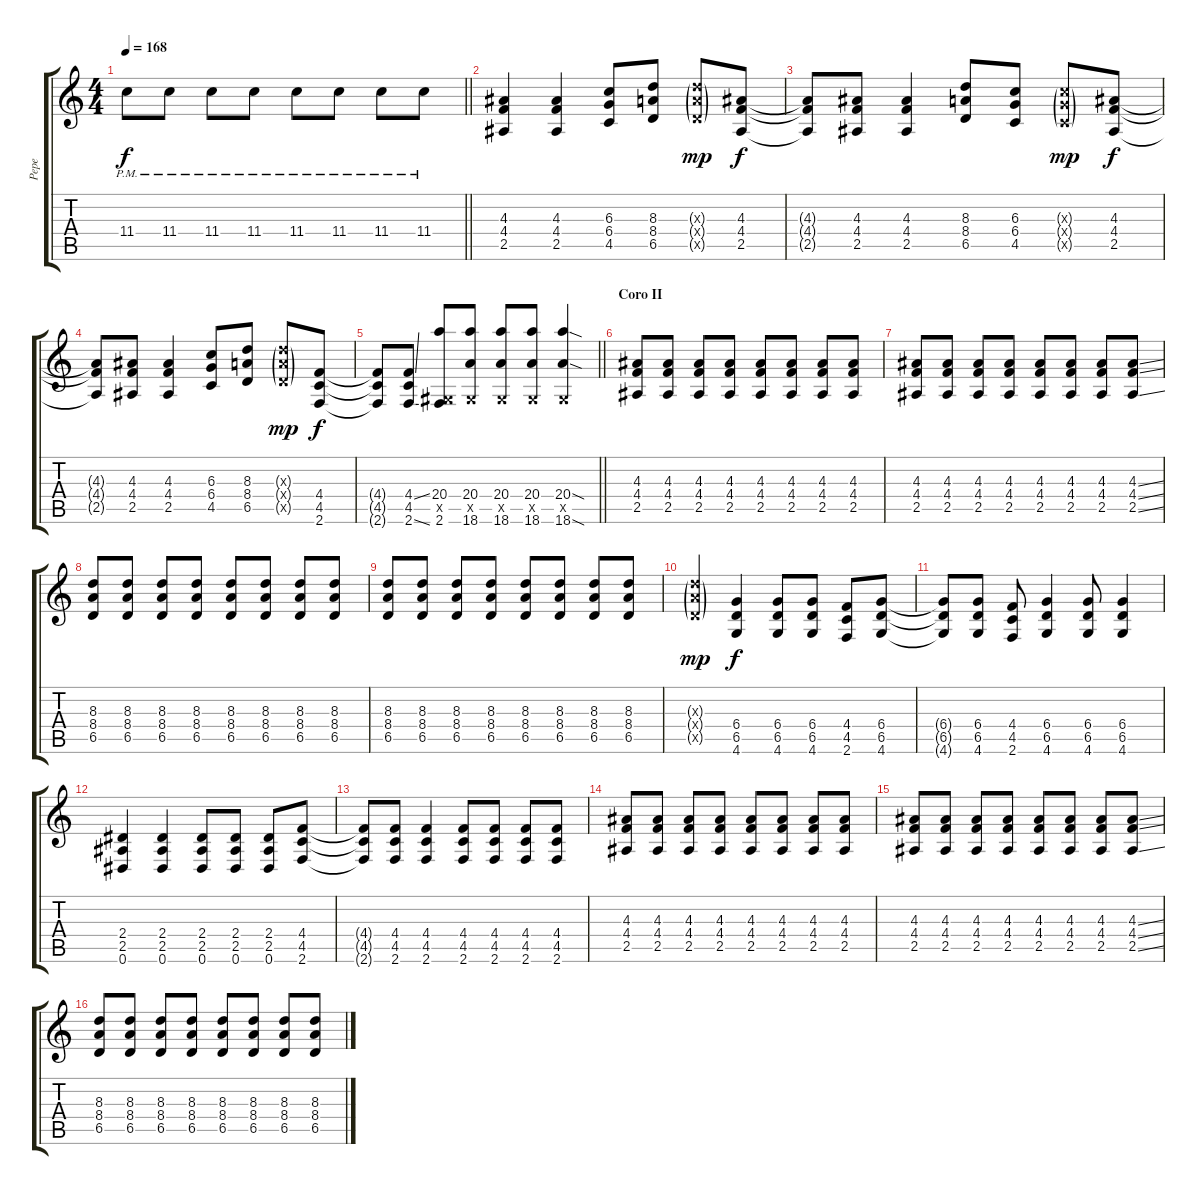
\track ("Pepe" "Pepe") {instrument distortionguitar}
\staff {score tabs}
\tuning (Eb4 Bb3 Gb3 Db3 Ab2 Eb2) {hide}
\ts (4 4)
\tempo 168
\clef g2
\barLineRight lightlight
\ks c
11.4{pm}.8{dy f} 11.4{pm}.8 11.4{pm}.8 11.4{pm}.8 11.4{pm}.8 11.4{pm}.8 11.4{pm}.8 11.4{pm}.8 |
(4.3 4.4 2.5).4 (4.3 4.4 2.5).4 (6.3 6.4 4.5).8 (8.3 8.4 6.5).8 (8.3{g x} 8.4{g x} 6.5{g x}).8{dy mp} (4.3 4.4 2.5).8{dy f} |
(4.3{t} 4.4{t} 2.5{t}).8 (4.3 4.4 2.5).8 (4.3 4.4 2.5).4 (8.3 8.4 6.5).8 (6.3 6.4 4.5).8 (6.3{g x} 6.4{g x} 4.5{g x}).8{dy mp} (4.3 4.4 2.5).8{dy f} |
(4.3{t} 4.4{t} 2.5{t}).8 (4.3 4.4 2.5).8 (4.3 4.4 2.5).4 (6.3 6.4 4.5).8 (8.3 8.4 6.5).8 (8.3{g x} 8.4{g x} 6.5{g x}).8{dy mp} (4.4 4.5 2.6).8{dy f} |
\barLineRight lightlight
(4.4{t} 4.5{t} 2.6{t}).8 (4.4{ss} 4.5 2.6{ss}).8 (20.4 0.5{x} 2.6).8 (20.4 0.5{x} 18.6).8 (20.4 0.5{x} 18.6).8 (20.4 0.5{x} 18.6).8 (20.4{sod} 0.5{x} 18.6{sod}).4 |
\section ("" "Coro II")
(4.3 4.4 2.5).8 (4.3 4.4 2.5).8 (4.3 4.4 2.5).8 (4.3 4.4 2.5).8 (4.3 4.4 2.5).8 (4.3 4.4 2.5).8 (4.3 4.4 2.5).8 (4.3 4.4 2.5).8 |
(4.3 4.4 2.5).8 (4.3 4.4 2.5).8 (4.3 4.4 2.5).8 (4.3 4.4 2.5).8 (4.3 4.4 2.5).8 (4.3 4.4 2.5).8 (4.3 4.4 2.5).8 (4.3{ss} 4.4{ss} 2.5{ss}).8 |
(8.3 8.4 6.5).8 (8.3 8.4 6.5).8 (8.3 8.4 6.5).8 (8.3 8.4 6.5).8 (8.3 8.4 6.5).8 (8.3 8.4 6.5).8 (8.3 8.4 6.5).8 (8.3 8.4 6.5).8 |
(8.3 8.4 6.5).8 (8.3 8.4 6.5).8 (8.3 8.4 6.5).8 (8.3 8.4 6.5).8 (8.3 8.4 6.5).8 (8.3 8.4 6.5).8 (8.3 8.4 6.5).8 (8.3 8.4 6.5).8 |
(8.3{g x} 8.4{g x} 6.5{g x}).4{dy mp} (6.4 6.5 4.6).4{dy f} (6.4 6.5 4.6).8 (6.4 6.5 4.6).8 (4.4 4.5 2.6).8 (6.4 6.5 4.6).8 |
(6.4{t} 6.5{t} 4.6{t}).8 (6.4 6.5 4.6).8 (4.4 4.5 2.6).8 (6.4 6.5 4.6).4 (6.4 6.5 4.6).8 (6.4 6.5 4.6).4 |
(2.4 2.5 0.6).4 (2.4 2.5 0.6).4 (2.4 2.5 0.6).8 (2.4 2.5 0.6).8 (2.4 2.5 0.6).8 (4.4 4.5 2.6).8 |
(4.4{t} 4.5{t} 2.6{t}).8 (4.4 4.5 2.6).8 (4.4 4.5 2.6).4 (4.4 4.5 2.6).8 (4.4 4.5 2.6).8 (4.4 4.5 2.6).8 (4.4 4.5 2.6).8 |
(4.3 4.4 2.5).8 (4.3 4.4 2.5).8 (4.3 4.4 2.5).8 (4.3 4.4 2.5).8 (4.3 4.4 2.5).8 (4.3 4.4 2.5).8 (4.3 4.4 2.5).8 (4.3 4.4 2.5).8 |
(4.3 4.4 2.5).8 (4.3 4.4 2.5).8 (4.3 4.4 2.5).8 (4.3 4.4 2.5).8 (4.3 4.4 2.5).8 (4.3 4.4 2.5).8 (4.3 4.4 2.5).8 (4.3{ss} 4.4{ss} 2.5{ss}).8 |
(8.3 8.4 6.5).8 (8.3 8.4 6.5).8 (8.3 8.4 6.5).8 (8.3 8.4 6.5).8 (8.3 8.4 6.5).8 (8.3 8.4 6.5).8 (8.3 8.4 6.5).8 (8.3 8.4 6.5).8
